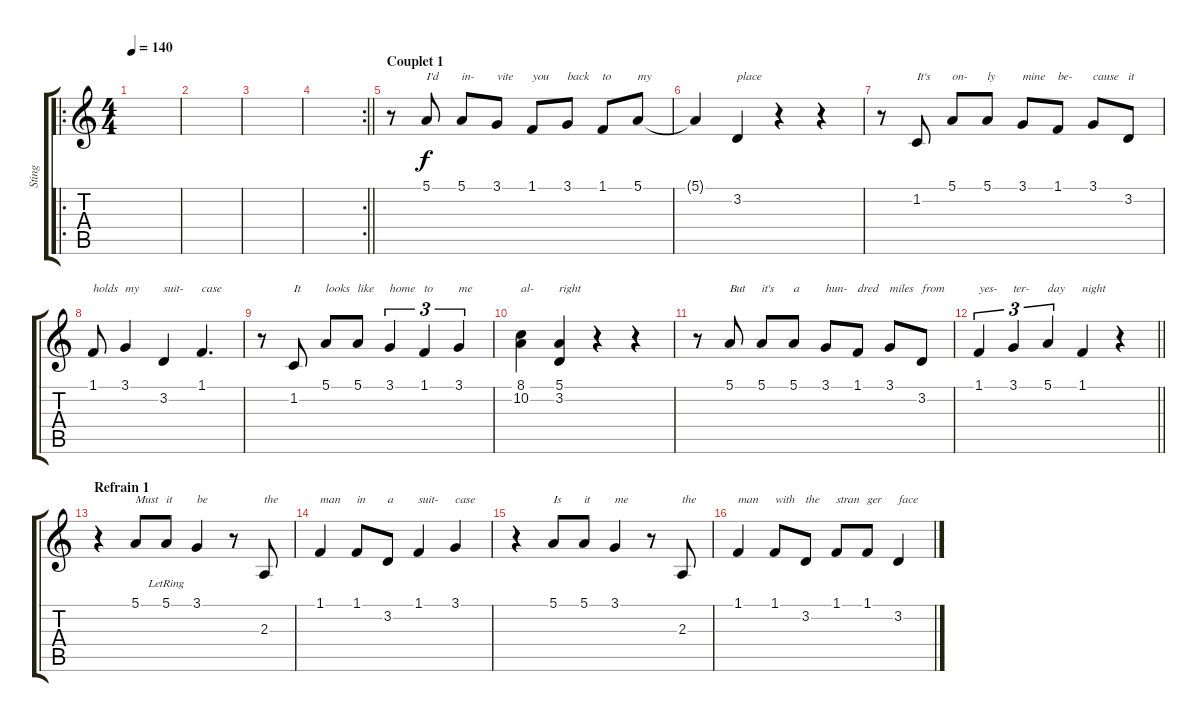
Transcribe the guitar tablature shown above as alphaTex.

\track ("Sting" "Sting") {instrument oboe}
\staff {score tabs}
\tuning (E4 B3 G3 D3 A2 E2) {hide}
\ro
\ts (4 4)
\tempo 140
\clef g2
\ks c
|
|
|
\rc 2
\barLineRight lightlight
|
\section ("" "Couplet 1")
r.8 5.1.8{txt "I'd"} 5.1.8{txt "in-"} 3.1.8{txt "vite"} 1.1.8{txt "you"} 3.1.8{txt "back"} 1.1.8{txt "to"} 5.1.8{txt "my"} |
5.1{t}.4 3.2.4{txt "place"} r.4 r.4 |
r.8 1.2.8{txt "It's"} 5.1.8{txt "on-"} 5.1.8{txt "ly"} 3.1.8{txt "mine"} 1.1.8{txt "be-"} 3.1.8{txt "cause"} 3.2.8{txt "it"} |
1.1.8{txt "holds"} 3.1.4{txt "my"} 3.2.4{txt "suit-"} 1.1.4{d txt "case"} |
r.8 1.2.8{txt "It"} 5.1.8{txt "looks"} 5.1.8{txt "like"} 3.1.4{tu (3 2) txt "home"} 1.1.4{tu (3 2) txt "to"} 3.1.4{tu (3 2) txt "me"} |
(8.1 10.2).4{txt "al-"} (5.1 3.2).4{txt "right"} r.4 r.4 |
r.8 5.1.8{txt "But"} 5.1.8{txt "it's"} 5.1.8{txt "a"} 3.1.8{txt "hun-"} 1.1.8{txt "dred"} 3.1.8{txt "miles"} 3.2.8{txt "from"} |
\barLineRight lightlight
1.1.4{tu (3 2) txt "yes-"} 3.1.4{tu (3 2) txt "ter-"} 5.1.4{tu (3 2) txt "day"} 1.1.4{txt "night"} r.4 |
\section ("" "Refrain 1")
r.4 5.1.8{txt "Must"} 5.1{lr}.8{txt "it"} 3.1.4{txt "be"} r.8 2.3.8{txt "the"} |
1.1.4{txt "man"} 1.1.8{txt "in"} 3.2.8{txt "a"} 1.1.4{txt "suit-"} 3.1.4{txt "case"} |
r.4 5.1.8{txt "Is"} 5.1.8{txt "it"} 3.1.4{txt "me"} r.8 2.3.8{txt "the"} |
1.1.4{txt "man"} 1.1.8{txt "with"} 3.2.8{txt "the"} 1.1.8{txt "stran"} 1.1.8{txt "ger"} 3.2.4{txt "face"}
